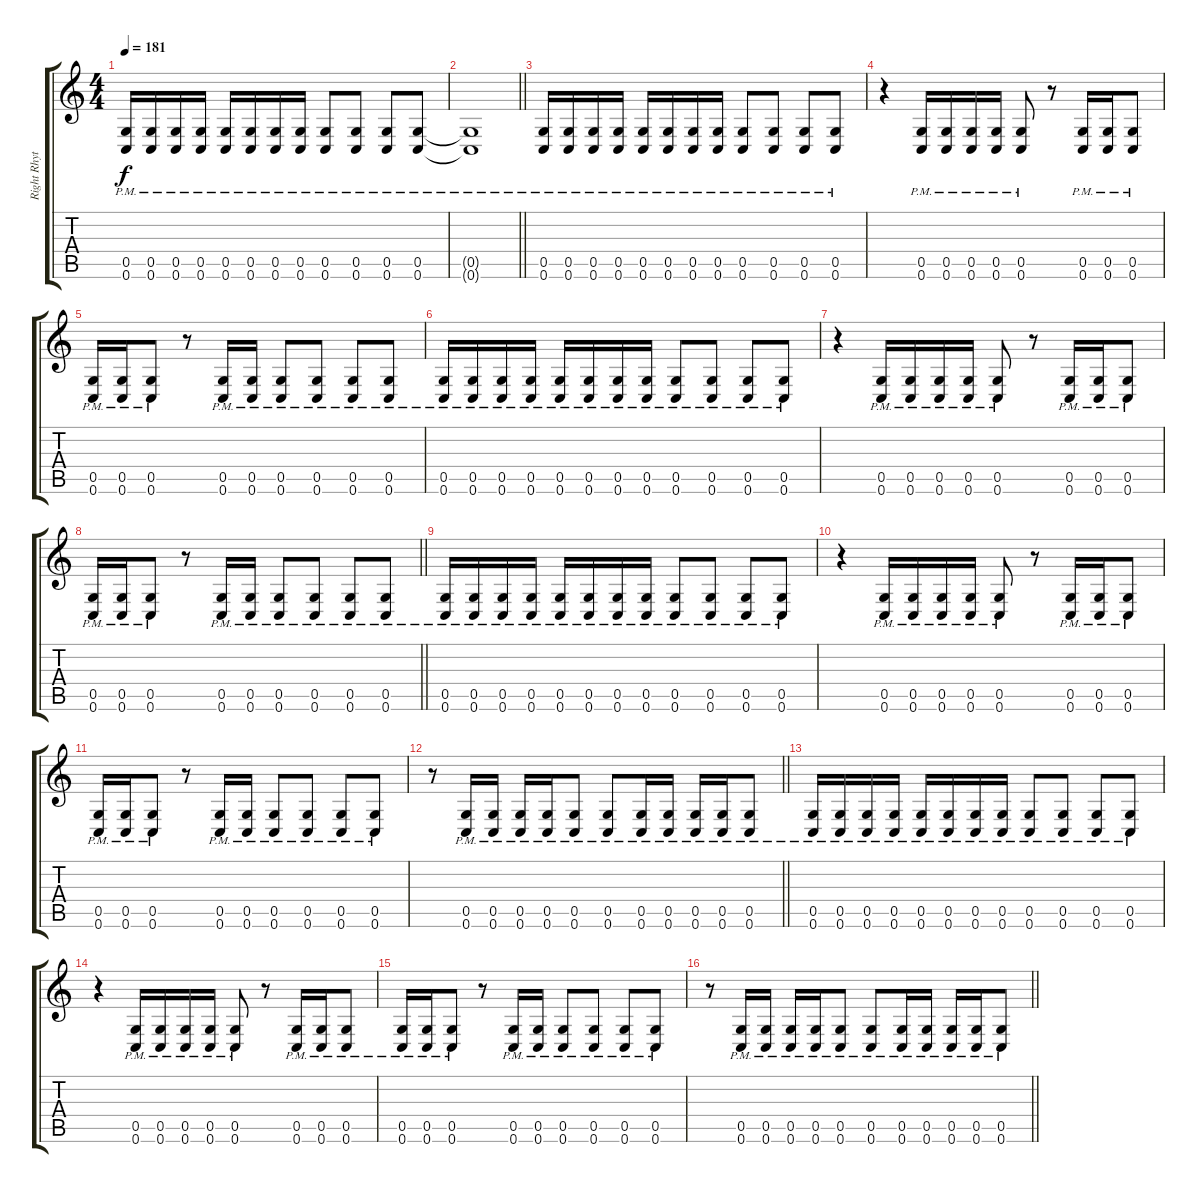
\track ("Right Rhythm" "Right Rhyt") {instrument distortionguitar}
\staff {score tabs}
\tuning (D4 A3 F3 C3 G2 C2) {hide}
\ts (4 4)
\section ("" "")
\tempo 181
\clef g2
\ks c
(0.5{pm} 0.6{pm}).16{dy f} (0.5{pm} 0.6{pm}).16 (0.5{pm} 0.6{pm}).16 (0.5{pm} 0.6{pm}).16 (0.5{pm} 0.6{pm}).16 (0.5{pm} 0.6{pm}).16 (0.5{pm} 0.6{pm}).16 (0.5{pm} 0.6{pm}).16 (0.5{pm} 0.6{pm}).8 (0.5{pm} 0.6{pm}).8 (0.5{pm} 0.6{pm}).8 (0.5{pm} 0.6{pm}).8 |
\barLineRight lightlight
(0.5{pm t} 0.6{pm t}).1 |
\section ("" "")
(0.5{pm} 0.6{pm}).16 (0.5{pm} 0.6{pm}).16 (0.5{pm} 0.6{pm}).16 (0.5{pm} 0.6{pm}).16 (0.5{pm} 0.6{pm}).16 (0.5{pm} 0.6{pm}).16 (0.5{pm} 0.6{pm}).16 (0.5{pm} 0.6{pm}).16 (0.5{pm} 0.6{pm}).8 (0.5{pm} 0.6{pm}).8 (0.5{pm} 0.6{pm}).8 (0.5{pm} 0.6{pm}).8 |
r.4 (0.5{pm} 0.6{pm}).16 (0.5{pm} 0.6{pm}).16 (0.5{pm} 0.6{pm}).16 (0.5{pm} 0.6{pm}).16 (0.5{pm} 0.6{pm}).8 r.8 (0.5{pm} 0.6{pm}).16 (0.5{pm} 0.6{pm}).16 (0.5{pm} 0.6{pm}).8 |
(0.5{pm} 0.6{pm}).16 (0.5{pm} 0.6{pm}).16 (0.5{pm} 0.6{pm}).8 r.8 (0.5{pm} 0.6{pm}).16 (0.5{pm} 0.6{pm}).16 (0.5{pm} 0.6{pm}).8 (0.5{pm} 0.6{pm}).8 (0.5{pm} 0.6{pm}).8 (0.5{pm} 0.6{pm}).8 |
(0.5{pm} 0.6{pm}).16 (0.5{pm} 0.6{pm}).16 (0.5{pm} 0.6{pm}).16 (0.5{pm} 0.6{pm}).16 (0.5{pm} 0.6{pm}).16 (0.5{pm} 0.6{pm}).16 (0.5{pm} 0.6{pm}).16 (0.5{pm} 0.6{pm}).16 (0.5{pm} 0.6{pm}).8 (0.5{pm} 0.6{pm}).8 (0.5{pm} 0.6{pm}).8 (0.5{pm} 0.6{pm}).8 |
r.4 (0.5{pm} 0.6{pm}).16 (0.5{pm} 0.6{pm}).16 (0.5{pm} 0.6{pm}).16 (0.5{pm} 0.6{pm}).16 (0.5{pm} 0.6{pm}).8 r.8 (0.5{pm} 0.6{pm}).16 (0.5{pm} 0.6{pm}).16 (0.5{pm} 0.6{pm}).8 |
\barLineRight lightlight
(0.5{pm} 0.6{pm}).16 (0.5{pm} 0.6{pm}).16 (0.5{pm} 0.6{pm}).8 r.8 (0.5{pm} 0.6{pm}).16 (0.5{pm} 0.6{pm}).16 (0.5{pm} 0.6{pm}).8 (0.5{pm} 0.6{pm}).8 (0.5{pm} 0.6{pm}).8 (0.5{pm} 0.6{pm}).8 |
\section ("" "")
(0.5{pm} 0.6{pm}).16 (0.5{pm} 0.6{pm}).16 (0.5{pm} 0.6{pm}).16 (0.5{pm} 0.6{pm}).16 (0.5{pm} 0.6{pm}).16 (0.5{pm} 0.6{pm}).16 (0.5{pm} 0.6{pm}).16 (0.5{pm} 0.6{pm}).16 (0.5{pm} 0.6{pm}).8 (0.5{pm} 0.6{pm}).8 (0.5{pm} 0.6{pm}).8 (0.5{pm} 0.6{pm}).8 |
r.4 (0.5{pm} 0.6{pm}).16 (0.5{pm} 0.6{pm}).16 (0.5{pm} 0.6{pm}).16 (0.5{pm} 0.6{pm}).16 (0.5{pm} 0.6{pm}).8 r.8 (0.5{pm} 0.6{pm}).16 (0.5{pm} 0.6{pm}).16 (0.5{pm} 0.6{pm}).8 |
(0.5{pm} 0.6{pm}).16 (0.5{pm} 0.6{pm}).16 (0.5{pm} 0.6{pm}).8 r.8 (0.5{pm} 0.6{pm}).16 (0.5{pm} 0.6{pm}).16 (0.5{pm} 0.6{pm}).8 (0.5{pm} 0.6{pm}).8 (0.5{pm} 0.6{pm}).8 (0.5{pm} 0.6{pm}).8 |
\barLineRight lightlight
r.8 (0.5{pm} 0.6{pm}).16 (0.5{pm} 0.6{pm}).16 (0.5{pm} 0.6{pm}).16 (0.5{pm} 0.6{pm}).16 (0.5{pm} 0.6{pm}).8 (0.5{pm} 0.6{pm}).8 (0.5{pm} 0.6{pm}).16 (0.5{pm} 0.6{pm}).16 (0.5{pm} 0.6{pm}).16 (0.5{pm} 0.6{pm}).16 (0.5{pm} 0.6{pm}).8 |
\section ("" "")
(0.5{pm} 0.6{pm}).16 (0.5{pm} 0.6{pm}).16 (0.5{pm} 0.6{pm}).16 (0.5{pm} 0.6{pm}).16 (0.5{pm} 0.6{pm}).16 (0.5{pm} 0.6{pm}).16 (0.5{pm} 0.6{pm}).16 (0.5{pm} 0.6{pm}).16 (0.5{pm} 0.6{pm}).8 (0.5{pm} 0.6{pm}).8 (0.5{pm} 0.6{pm}).8 (0.5{pm} 0.6{pm}).8 |
r.4 (0.5{pm} 0.6{pm}).16 (0.5{pm} 0.6{pm}).16 (0.5{pm} 0.6{pm}).16 (0.5{pm} 0.6{pm}).16 (0.5{pm} 0.6{pm}).8 r.8 (0.5{pm} 0.6{pm}).16 (0.5{pm} 0.6{pm}).16 (0.5{pm} 0.6{pm}).8 |
(0.5{pm} 0.6{pm}).16 (0.5{pm} 0.6{pm}).16 (0.5{pm} 0.6{pm}).8 r.8 (0.5{pm} 0.6{pm}).16 (0.5{pm} 0.6{pm}).16 (0.5{pm} 0.6{pm}).8 (0.5{pm} 0.6{pm}).8 (0.5{pm} 0.6{pm}).8 (0.5{pm} 0.6{pm}).8 |
\barLineRight lightlight
r.8 (0.5{pm} 0.6{pm}).16 (0.5{pm} 0.6{pm}).16 (0.5{pm} 0.6{pm}).16 (0.5{pm} 0.6{pm}).16 (0.5{pm} 0.6{pm}).8 (0.5{pm} 0.6{pm}).8 (0.5{pm} 0.6{pm}).16 (0.5{pm} 0.6{pm}).16 (0.5{pm} 0.6{pm}).16 (0.5{pm} 0.6{pm}).16 (0.5{pm} 0.6{pm}).8
